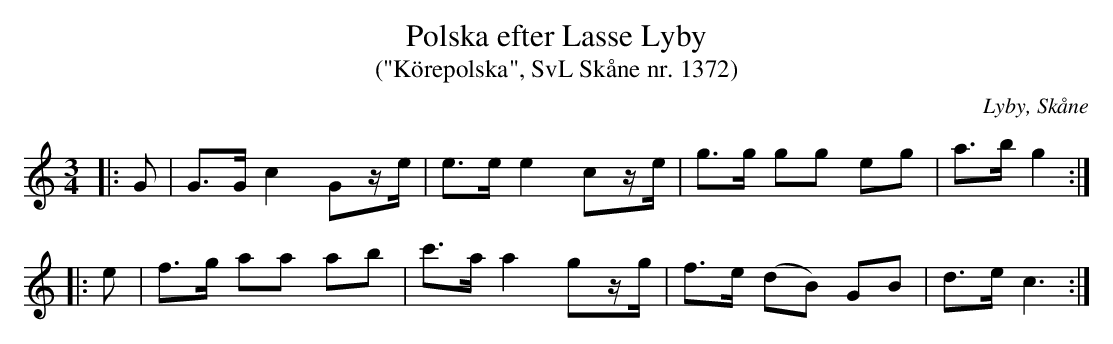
X:1
T:Polska efter Lasse Lyby
T:("Körepolska", SvL Skåne nr. 1372)
O:Lyby, Skåne
M:3/4
L:1/16
K:C
|:G2|G3G c4 G2ze | e3e e4 c2ze | g3g g2g2 e2g2 | a3b g4 :|
|: e2 | f3g a2a2 a2b2|c'3a a4 g2zg|f3e (d2B2) G2B2|d3e c6:|
